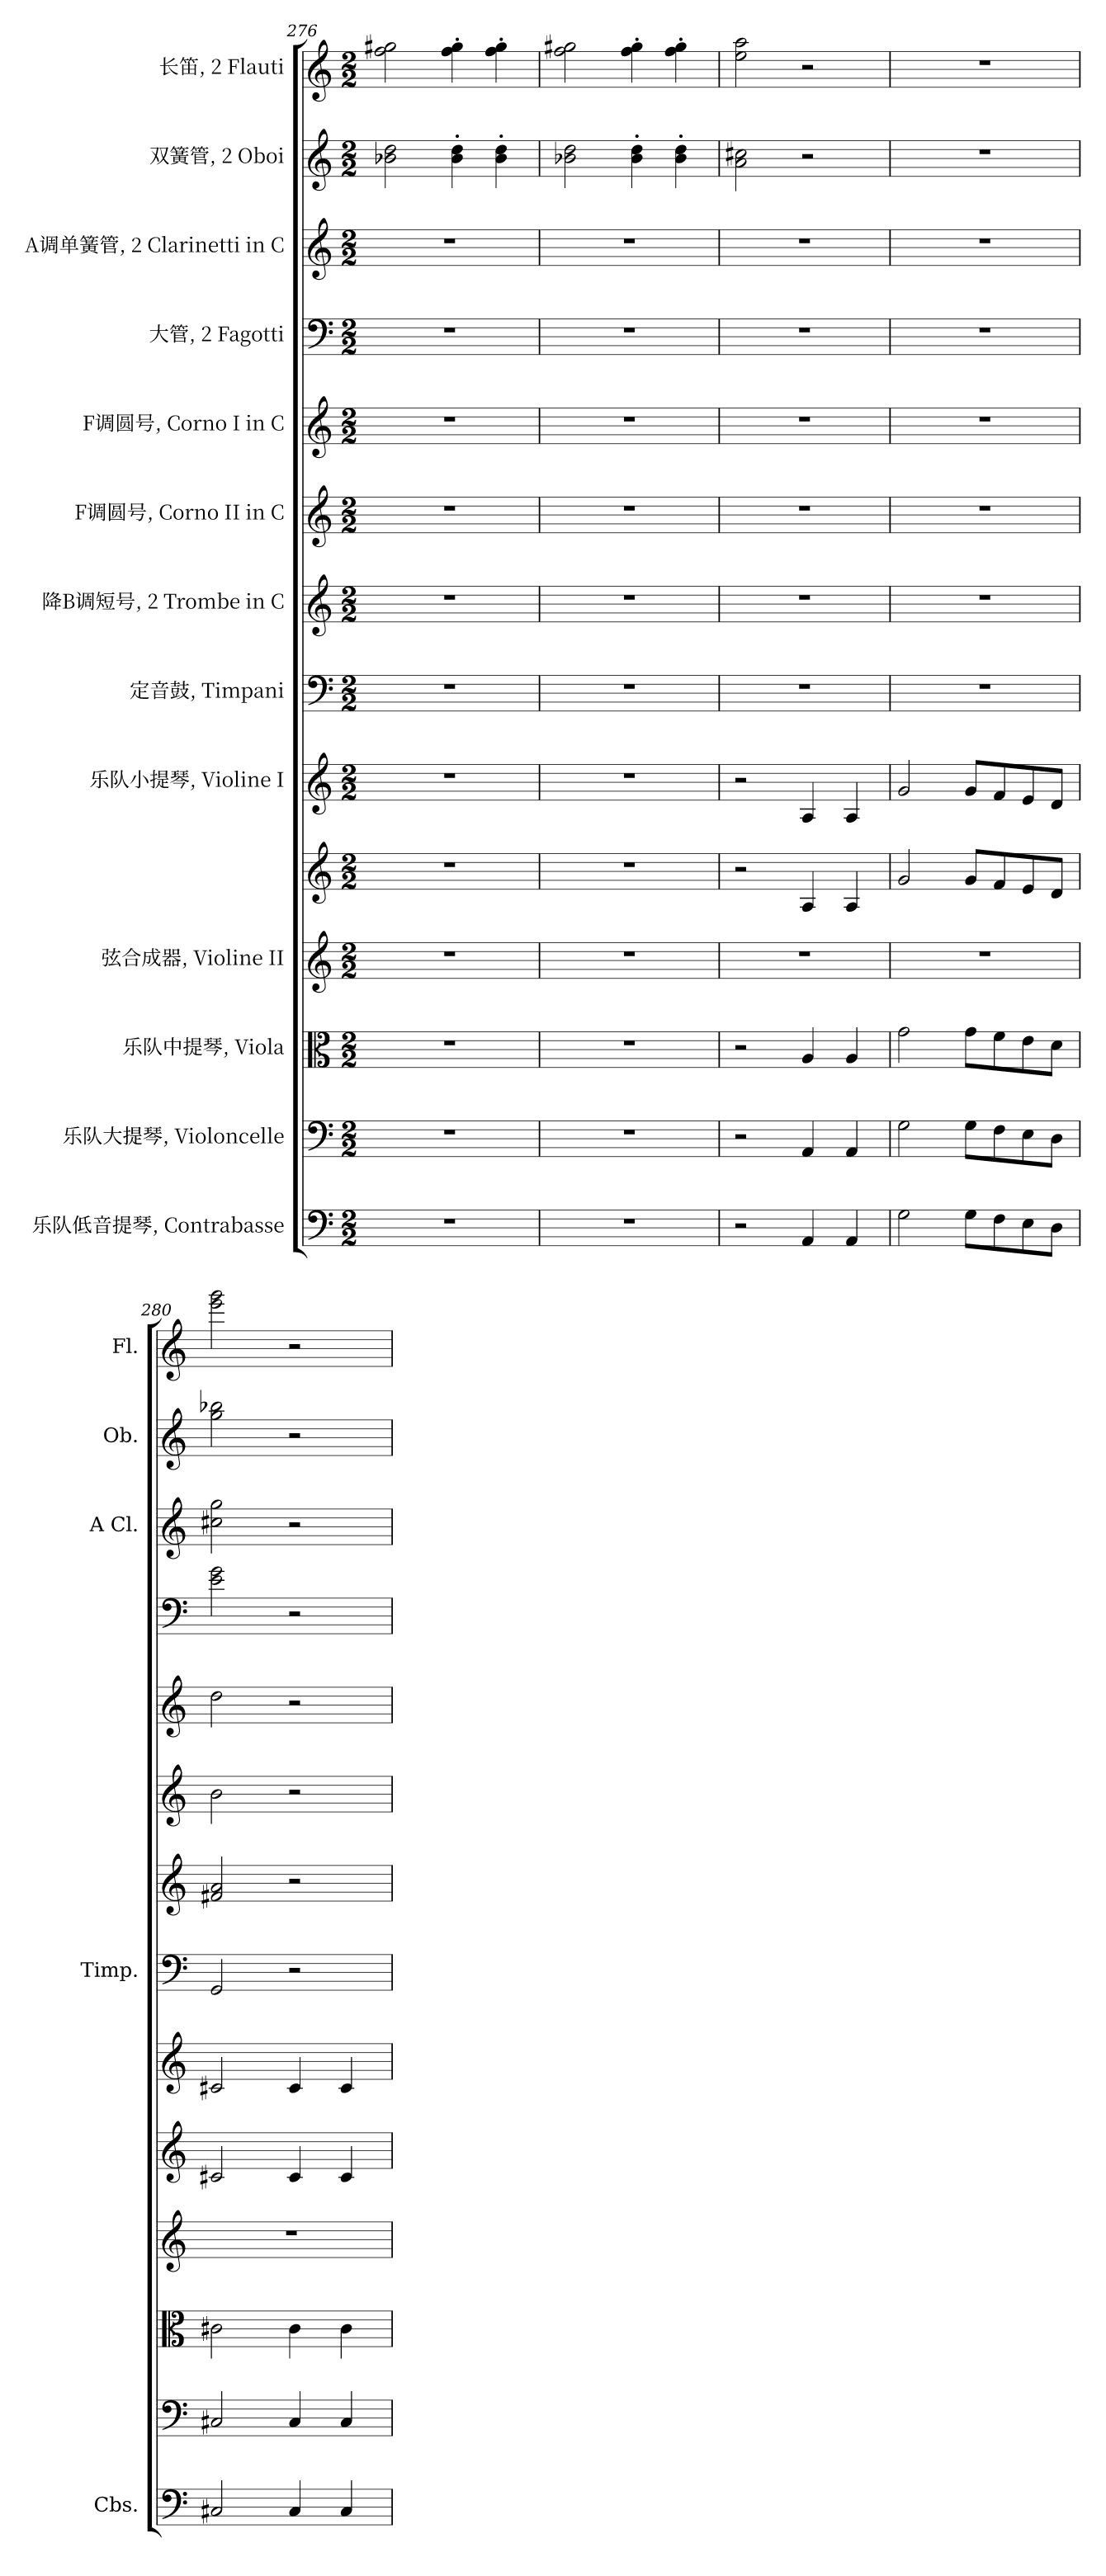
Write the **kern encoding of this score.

**kern	**kern	**kern	**kern	**kern	**kern	**kern	**kern	**kern	**kern	**kern	**kern	**kern	**kern
*part13	*part12	*part11	*part10	*part10	*part9	*part8	*part7	*part6	*part5	*part4	*part3	*part2	*part1
*staff14	*staff13	*staff12	*staff11	*staff10	*staff9	*staff8	*staff7	*staff6	*staff5	*staff4	*staff3	*staff2	*staff1
*I"乐队低音提琴, Contrabasse	*I"乐队大提琴, Violoncelle	*I"乐队中提琴, Viola	*I"弦合成器, Violine II	*	*I"乐队小提琴, Violine I	*I"定音鼓, Timpani	*I"降B调短号, 2 Trombe in C	*I"F调圆号, Corno II in C	*I"F调圆号, Corno I in C	*I"大管, 2 Fagotti	*I"A调单簧管, 2 Clarinetti in C	*I"双簧管, 2 Oboi	*I"长笛, 2 Flauti
*I'Cbs.	*	*	*	*	*	*I'Timp.	*	*	*	*	*I'A Cl.	*I'Ob.	*I'Fl.
*clefF4	*clefF4	*clefC3	*clefG2	*clefG2	*clefG2	*clefF4	*clefG2	*clefG2	*clefG2	*clefF4	*clefG2	*clefG2	*clefG2
*ITrd7c12	*	*	*	*	*	*	*ITrd1c2	*ITrd4c7	*ITrd4c7	*	*ITrd2c3	*	*
*k[]	*k[]	*k[]	*k[]	*k[]	*k[]	*k[]	*k[b-e-]	*k[b-]	*k[b-]	*k[]	*k[f#c#g#]	*k[]	*k[]
*M2/2	*M2/2	*M2/2	*M2/2	*M2/2	*M2/2	*M2/2	*M2/2	*M2/2	*M2/2	*M2/2	*M2/2	*M2/2	*M2/2
*MM230	*MM230	*MM230	*MM230	*MM230	*MM230	*MM230	*MM230	*MM230	*MM230	*MM230	*MM230	*MM230	*MM230
=276	=276	=276	=276	=276	=276	=276	=276	=276	=276	=276	=276	=276	=276
1r	1r	1r	1r	1r	1r	1r	1r	1r	1r	1r	1r	2b-X\ 2dd\	2ff\ 2gg#X\
.	.	.	.	.	.	.	.	.	.	.	.	4b-\' 4dd\'	4ff\' 4gg#\'
.	.	.	.	.	.	.	.	.	.	.	.	4b-\' 4dd\'	4ff\' 4gg#\'
!!LO:PB:g=z
=277	=277	=277	=277	=277	=277	=277	=277	=277	=277	=277	=277	=277	=277
1r	1r	1r	1r	1r	1r	1r	1r	1r	1r	1r	1r	2b-X\ 2dd\	2ff\ 2gg#X\
.	.	.	.	.	.	.	.	.	.	.	.	4b-\' 4dd\'	4ff\' 4gg#\'
.	.	.	.	.	.	.	.	.	.	.	.	4b-\' 4dd\'	4ff\' 4gg#\'
=278	=278	=278	=278	=278	=278	=278	=278	=278	=278	=278	=278	=278	=278
*	*	*	*	*	*	*	*	*	*	*	*	*	*MM188
2r	2r	2r	1r	2r	2r	1r	1r	1r	1r	1r	1r	2a\ 2cc#X\	2ee\ 2aa\
*	*	*	*	*	*	*	*	*	*	*	*	*	*MM260
4AAA/	4AA/	4A/	.	4A/	4A/	.	.	.	.	.	.	2r	2r
4AAA/	4AA/	4A/	.	4A/	4A/	.	.	.	.	.	.	.	.
=279	=279	=279	=279	=279	=279	=279	=279	=279	=279	=279	=279	=279	=279
*	*	*	*	*	*	*	*	*	*	*	*	*	*MM245
2GG\	2G\	2g\	1r	2g/	2g/	1r	1r	1r	1r	1r	1r	1r	1r
8GG\L	8G\L	8g\L	.	8g/L	8g/L	.	.	.	.	.	.	.	.
8FF\	8F\	8f\	.	8f/	8f/	.	.	.	.	.	.	.	.
8EE\	8E\	8e\	.	8e/	8e/	.	.	.	.	.	.	.	.
8DD\J	8D\J	8d\J	.	8d/J	8d/J	.	.	.	.	.	.	.	.
=280	=280	=280	=280	=280	=280	=280	=280	=280	=280	=280	=280	=280	=280
*	*	*	*	*	*	*	*	*	*	*	*	*	*MM245
2CC#X/	2C#X/	2c#X\	1r	2c#X/	2c#X/	2GG/	2en/ 2g/	2e\	2g\	2e\ 2g\	2a#X\ 2ee\	2gg\ 2bb-X\	2eee\ 2ggg\
*	*	*	*	*	*	*	*	*	*	*	*	*	*MM260
4CC#/	4C#/	4c#\	.	4c#/	4c#/	2r	2r	2r	2r	2r	2r	2r	2r
4CC#/	4C#/	4c#\	.	4c#/	4c#/	.	.	.	.	.	.	.	.
=	=	=	=	=	=	=	=	=	=	=	=	=	=
*-	*-	*-	*-	*-	*-	*-	*-	*-	*-	*-	*-	*-	*-
